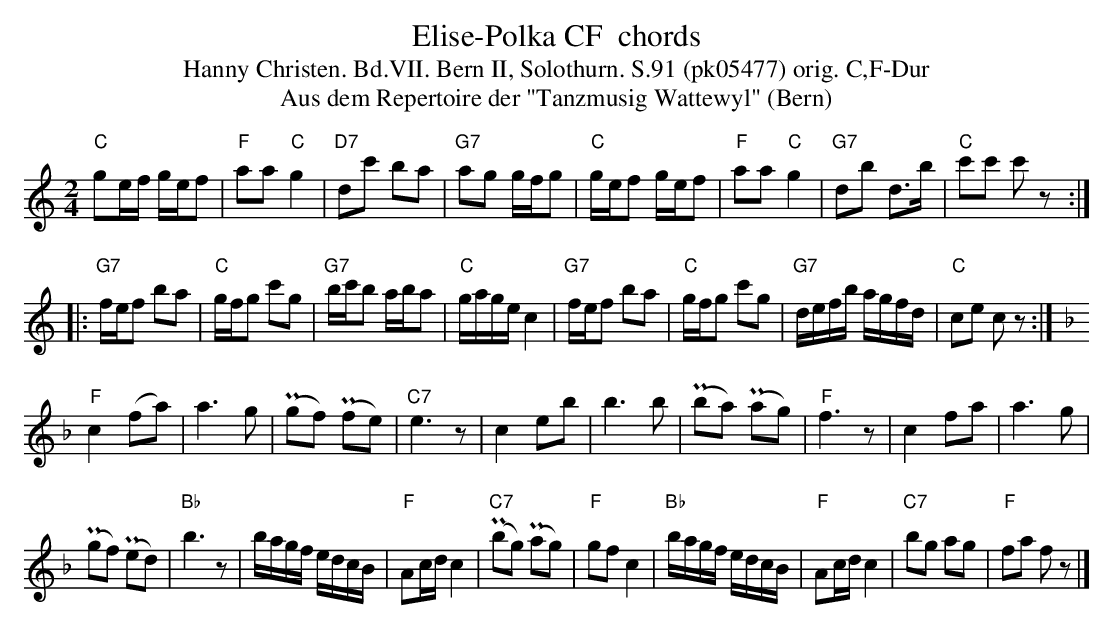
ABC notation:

X:1
T: Elise-Polka CF  chords
T:Hanny Christen. Bd.VII. Bern II, Solothurn. S.91 (pk05477) orig. C,F-Dur
T: Aus dem Repertoire der "Tanzmusig Wattewyl" (Bern)
M:2/4
L:1/16
K:C %%MIDI gchordon
"C"g2ef gef2 | "F"a2a2 "C"g4 | "D7"d2c'2 b2a2 | "G7"a2g2 gfg2 | "C"gef2 gef2 | "F"a2a2 "C"g4 | "G7"d2b2 d3b | "C"c'2c'2 c'2z2 ::
"G7"fef2 b2a2 | "C"gfg2 c'2g2 | "G7"bc'b2 aba2 | "C"gage c4 | "G7"fef2 b2a2 | "C"gfg2 c'2g2 | "G7"defb agfd | "C"c2e2 c2z2 :| [K:F] [L:1/8]
"F"c2 (fa) | a3g | (Pgf) (Pfe) | "C7"e3z | c2 eb | b3b | (Pba) (Pag) | "F"f3z | c2 fa | a3g |
(Pgf) (Ped) | "Bb"b3z | [L:1/16] bagf edcB | [L:1/8] "F"Ac/d/ c2 | "C7"(Pbg) (Pag) | "F"gf c2 | [L:1/16] "Bb"bagf edcB | [L:1/8] "F"Ac/d/ c2 | "C7"bg ag | "F"fa fz |]
